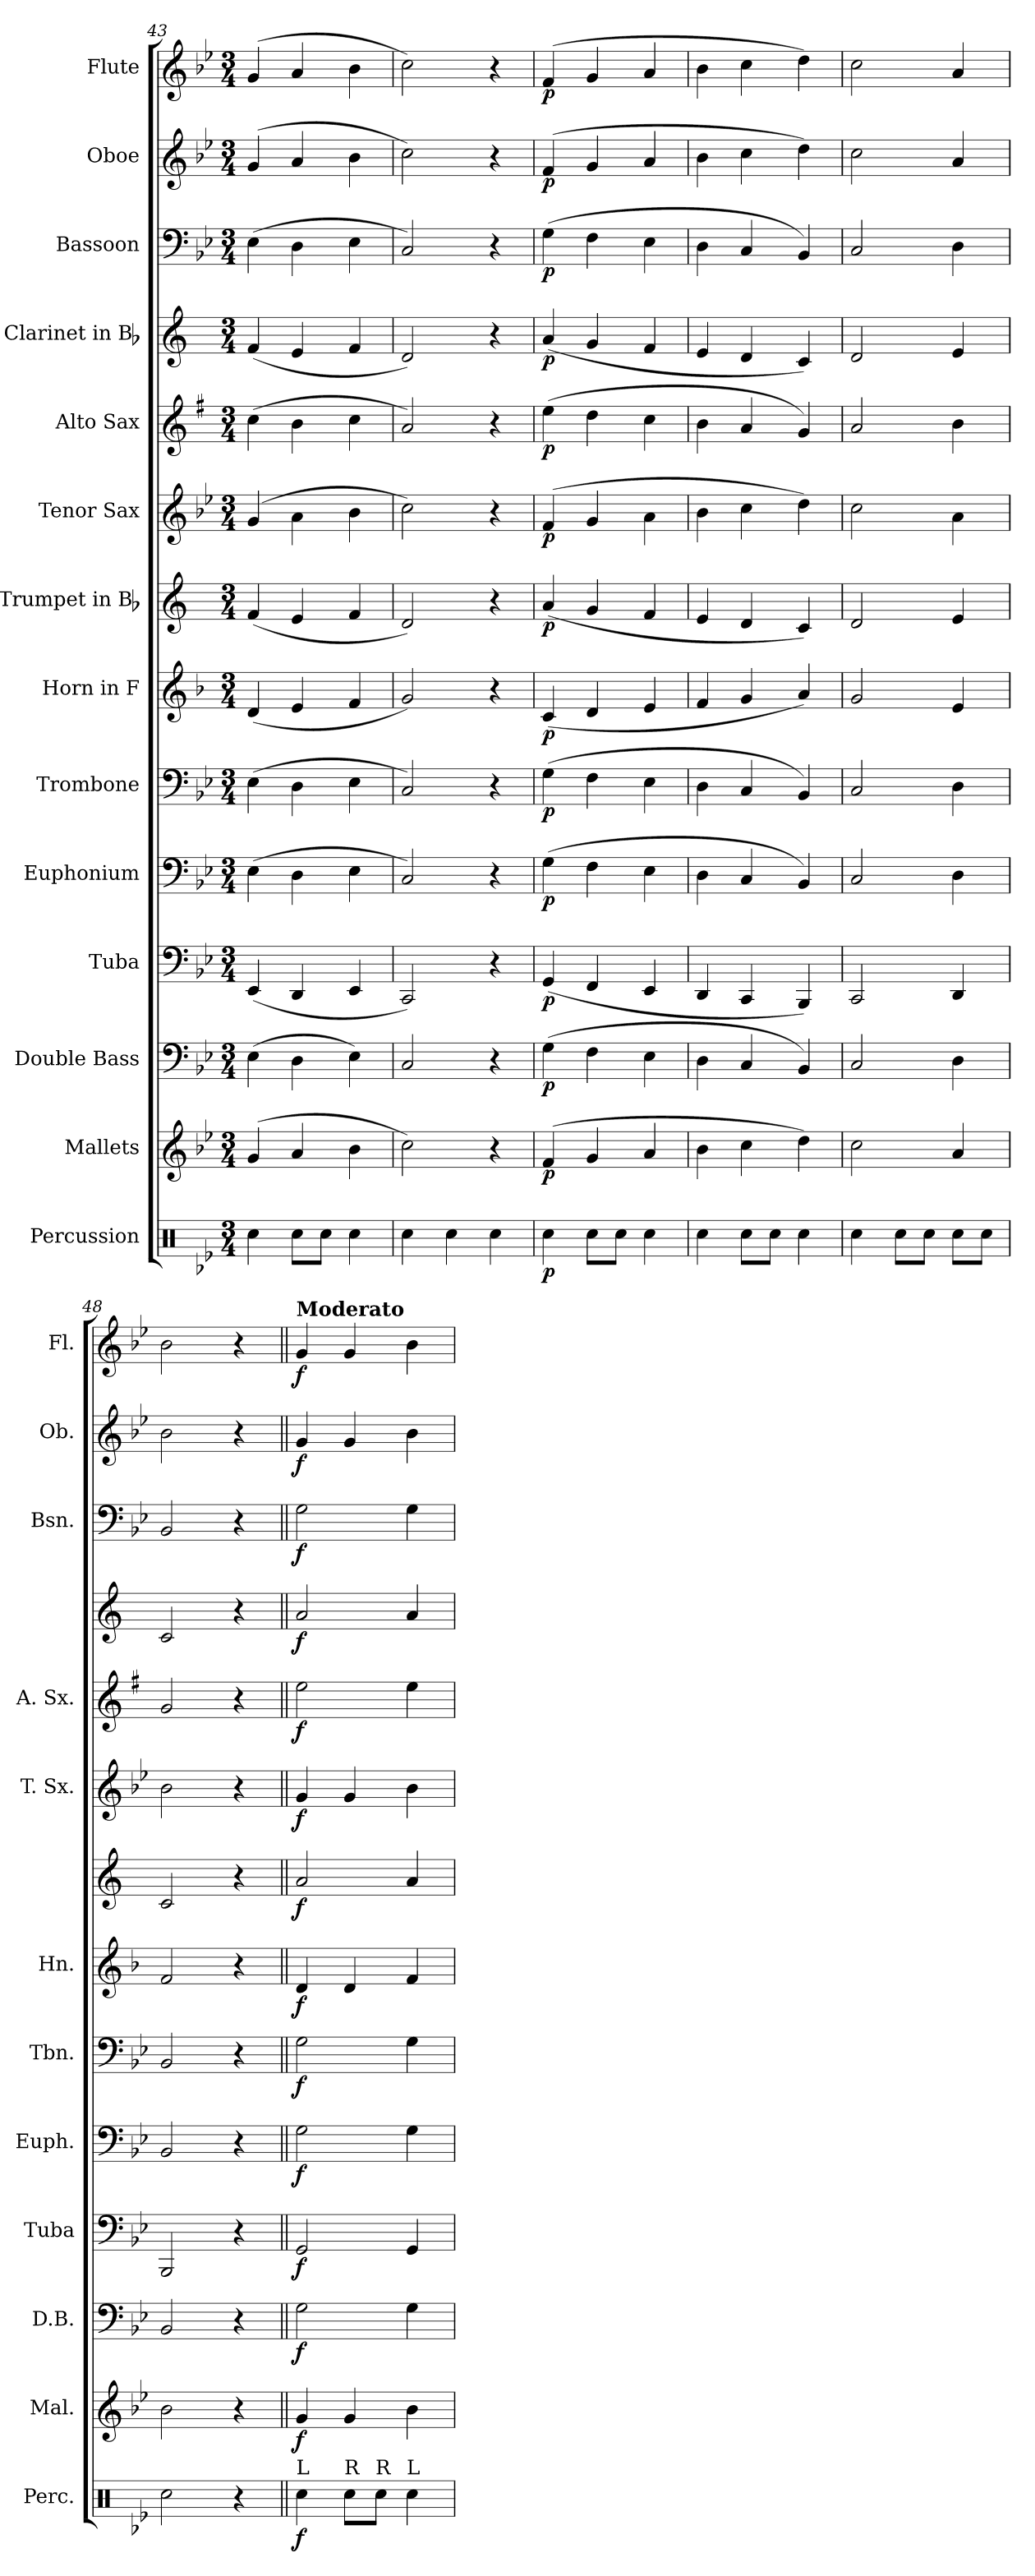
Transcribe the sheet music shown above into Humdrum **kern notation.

**kern	**dynam	**kern	**dynam	**kern	**dynam	**kern	**dynam	**kern	**dynam	**kern	**dynam	**kern	**dynam	**kern	**dynam	**kern	**dynam	**kern	**dynam	**kern	**dynam	**kern	**dynam	**kern	**dynam	**kern	**dynam
*part14	*part14	*part13	*part13	*part12	*part12	*part11	*part11	*part10	*part10	*part9	*part9	*part8	*part8	*part7	*part7	*part6	*part6	*part5	*part5	*part4	*part4	*part3	*part3	*part2	*part2	*part1	*part1
*staff14	*staff14	*staff13	*staff13	*staff12	*staff12	*staff11	*staff11	*staff10	*staff10	*staff9	*staff9	*staff8	*staff8	*staff7	*staff7	*staff6	*staff6	*staff5	*staff5	*staff4	*staff4	*staff3	*staff3	*staff2	*staff2	*staff1	*staff1
*I"Percussion	*	*I"Mallets	*	*I"Double Bass	*	*I"Tuba	*	*I"Euphonium	*	*I"Trombone	*	*I"Horn in F	*	*I"Trumpet in Bb	*	*I"Tenor Sax	*	*I"Alto Sax	*	*I"Clarinet in Bb	*	*I"Bassoon	*	*I"Oboe	*	*I"Flute	*
*I'Perc.	*	*I'Mal.	*	*I'D.B.	*	*I'Tuba	*	*I'Euph.	*	*I'Tbn.	*	*I'Hn.	*	*	*	*I'T. Sx.	*	*I'A. Sx.	*	*	*	*I'Bsn.	*	*I'Ob.	*	*I'Fl.	*
*clefX	*	*clefG2	*	*clefF4	*	*clefF4	*	*clefF4	*	*clefF4	*	*clefG2	*	*clefG2	*	*clefG2	*	*clefG2	*	*clefG2	*	*clefF4	*	*clefG2	*	*clefG2	*
*	*	*	*	*ITrd7c12	*	*	*	*	*	*	*	*ITrd4c7	*	*ITrd1c2	*	*ITrd8c14	*	*ITrd5c9	*	*ITrd1c2	*	*	*	*	*	*	*
*k[b-e-]	*	*k[b-e-]	*	*k[b-e-]	*	*k[b-e-]	*	*k[b-e-]	*	*k[b-e-]	*	*k[b-e-]	*	*k[b-e-]	*	*k[b-e-]	*	*k[b-e-]	*	*k[b-e-]	*	*k[b-e-]	*	*k[b-e-]	*	*k[b-e-]	*
*B-:	*	*B-:	*	*B-:	*	*B-:	*	*B-:	*	*B-:	*	*B-:	*	*B-:	*	*B-:	*	*B-:	*	*B-:	*	*B-:	*	*B-:	*	*B-:	*
*M3/4	*	*M3/4	*	*M3/4	*	*M3/4	*	*M3/4	*	*M3/4	*	*M3/4	*	*M3/4	*	*M3/4	*	*M3/4	*	*M3/4	*	*M3/4	*	*M3/4	*	*M3/4	*
=43	=43	=43	=43	=43	=43	=43	=43	=43	=43	=43	=43	=43	=43	=43	=43	=43	=43	=43	=43	=43	=43	=43	=43	=43	=43	=43	=43
4Rcc\	.	(4g/	.	(>4EE-\	.	(<4EE-/	.	(>4E-\	.	(>4E-\	.	(<4G/	.	(<4e-/	.	(4G/	.	(>4e-\	.	(<4e-/	.	(>4E-\	.	(4g/	.	(4g/	.
8Rcc\L	.	4a/	.	4DD\	.	4DD/	.	4D\	.	4D\	.	4A/	.	4d/	.	4A\	.	4d\	.	4d/	.	4D\	.	4a/	.	4a/	.
8Rcc\J	.	.	.	.	.	.	.	.	.	.	.	.	.	.	.	.	.	.	.	.	.	.	.	.	.	.	.
4Rcc\	.	4b-\	.	4EE-\)	.	4EE-/	.	4E-\	.	4E-\	.	4B-/	.	4e-/	.	4B-\	.	4e-\	.	4e-/	.	4E-\	.	4b-\	.	4b-\	.
=44	=44	=44	=44	=44	=44	=44	=44	=44	=44	=44	=44	=44	=44	=44	=44	=44	=44	=44	=44	=44	=44	=44	=44	=44	=44	=44	=44
4Rcc\	.	2cc\)	.	2CC/	.	2CC/)	.	2C/)	.	2C/)	.	2c/)	.	2c/)	.	2c\)	.	2c/)	.	2c/)	.	2C/)	.	2cc\)	.	2cc\)	.
4Rcc\	.	.	.	.	.	.	.	.	.	.	.	.	.	.	.	.	.	.	.	.	.	.	.	.	.	.	.
4Rcc\	.	4r	.	4r	.	4r	.	4r	.	4r	.	4r	.	4r	.	4r	.	4r	.	4r	.	4r	.	4r	.	4r	.
=45	=45	=45	=45	=45	=45	=45	=45	=45	=45	=45	=45	=45	=45	=45	=45	=45	=45	=45	=45	=45	=45	=45	=45	=45	=45	=45	=45
!	!LO:DY:b	!	!LO:DY:b	!	!LO:DY:b	!	!LO:DY:b	!	!LO:DY:b	!	!LO:DY:b	!	!LO:DY:b	!	!LO:DY:b	!	!LO:DY:b	!	!LO:DY:b	!	!LO:DY:b	!	!LO:DY:b	!	!LO:DY:b	!	!LO:DY:b
4Rcc\	p	(4f/	p	(>4GG\	p	(<4GG/	p	(>4G\	p	(>4G\	p	(<4F/	p	(<4g/	p	(4F/	p	(>4g\	p	(<4g/	p	(>4G\	p	(4f/	p	(4f/	p
8Rcc\L	.	4g/	.	4FF\	.	4FF/	.	4F\	.	4F\	.	4G/	.	4f/	.	4G/	.	4f\	.	4f/	.	4F\	.	4g/	.	4g/	.
8Rcc\J	.	.	.	.	.	.	.	.	.	.	.	.	.	.	.	.	.	.	.	.	.	.	.	.	.	.	.
4Rcc\	.	4a/	.	4EE-\	.	4EE-/	.	4E-\	.	4E-\	.	4A/	.	4e-/	.	4A\	.	4e-\	.	4e-/	.	4E-\	.	4a/	.	4a/	.
=46	=46	=46	=46	=46	=46	=46	=46	=46	=46	=46	=46	=46	=46	=46	=46	=46	=46	=46	=46	=46	=46	=46	=46	=46	=46	=46	=46
4Rcc\	.	4b-\	.	4DD\	.	4DD/	.	4D\	.	4D\	.	4B-/	.	4d/	.	4B-\	.	4d\	.	4d/	.	4D\	.	4b-\	.	4b-\	.
8Rcc\L	.	4cc\	.	4CC/	.	4CC/	.	4C/	.	4C/	.	4c/	.	4c/	.	4c\	.	4c/	.	4c/	.	4C/	.	4cc\	.	4cc\	.
8Rcc\J	.	.	.	.	.	.	.	.	.	.	.	.	.	.	.	.	.	.	.	.	.	.	.	.	.	.	.
4Rcc\	.	4dd\)	.	4BBB-/)	.	4BBB-/)	.	4BB-/)	.	4BB-/)	.	4d/)	.	4B-/)	.	4d\)	.	4B-/)	.	4B-/)	.	4BB-/)	.	4dd\)	.	4dd\)	.
=47	=47	=47	=47	=47	=47	=47	=47	=47	=47	=47	=47	=47	=47	=47	=47	=47	=47	=47	=47	=47	=47	=47	=47	=47	=47	=47	=47
4Rcc\	.	2cc\	.	2CC/	.	2CC/	.	2C/	.	2C/	.	2c/	.	2c/	.	2c\	.	2c/	.	2c/	.	2C/	.	2cc\	.	2cc\	.
8Rcc\L	.	.	.	.	.	.	.	.	.	.	.	.	.	.	.	.	.	.	.	.	.	.	.	.	.	.	.
8Rcc\J	.	.	.	.	.	.	.	.	.	.	.	.	.	.	.	.	.	.	.	.	.	.	.	.	.	.	.
8Rcc\L	.	4a/	.	4DD\	.	4DD/	.	4D\	.	4D\	.	4A/	.	4d/	.	4A\	.	4d\	.	4d/	.	4D\	.	4a/	.	4a/	.
8Rcc\J	.	.	.	.	.	.	.	.	.	.	.	.	.	.	.	.	.	.	.	.	.	.	.	.	.	.	.
=48	=48	=48	=48	=48	=48	=48	=48	=48	=48	=48	=48	=48	=48	=48	=48	=48	=48	=48	=48	=48	=48	=48	=48	=48	=48	=48	=48
2Rcc\	.	2b-\	.	2BBB-/	.	2BBB-/	.	2BB-/	.	2BB-/	.	2B-/	.	2B-/	.	2B-\	.	2B-/	.	2B-/	.	2BB-/	.	2b-\	.	2b-\	.
4r	.	4r	.	4r	.	4r	.	4r	.	4r	.	4r	.	4r	.	4r	.	4r	.	4r	.	4r	.	4r	.	4r	.
!!LO:PB:g=z
=49||	=49||	=49||	=49||	=49||	=49||	=49||	=49||	=49||	=49||	=49||	=49||	=49||	=49||	=49||	=49||	=49||	=49||	=49||	=49||	=49||	=49||	=49||	=49||	=49||	=49||	=49||	=49||
*	*	*	*	*	*	*	*	*	*	*	*	*	*	*	*	*	*	*	*	*	*	*	*	*	*	*MM100	*
!	!	!	!	!	!	!	!	!	!	!	!	!	!	!	!	!	!	!	!	!	!	!	!	!	!	!LO:TX:a:B:t=Moderato	!
!LO:TX:a:t=L	!	!	!	!	!	!	!	!	!	!	!	!	!	!	!	!	!	!	!	!	!	!	!	!	!	!	!
!	!LO:DY:b	!	!LO:DY:b	!	!LO:DY:b	!	!LO:DY:b	!	!LO:DY:b	!	!LO:DY:b	!	!LO:DY:b	!	!LO:DY:b	!	!LO:DY:b	!	!LO:DY:b	!	!LO:DY:b	!	!LO:DY:b	!	!LO:DY:b	!	!LO:DY:b
4Rcc\	f	4g/	f	2GG\	f	2GG/	f	2G\	f	2G\	f	4G/	f	2g/	f	4G/	f	2g\	f	2g/	f	2G\	f	4g/	f	4g/	f
!LO:TX:a:t=R	!	!	!	!	!	!	!	!	!	!	!	!	!	!	!	!	!	!	!	!	!	!	!	!	!	!	!
8Rcc\L	.	4g/	.	.	.	.	.	.	.	.	.	4G/	.	.	.	4G/	.	.	.	.	.	.	.	4g/	.	4g/	.
!LO:TX:a:t=R	!	!	!	!	!	!	!	!	!	!	!	!	!	!	!	!	!	!	!	!	!	!	!	!	!	!	!
8Rcc\J	.	.	.	.	.	.	.	.	.	.	.	.	.	.	.	.	.	.	.	.	.	.	.	.	.	.	.
!LO:TX:a:t=L	!	!	!	!	!	!	!	!	!	!	!	!	!	!	!	!	!	!	!	!	!	!	!	!	!	!	!
4Rcc\	.	4b-\	.	4GG\	.	4GG/	.	4G\	.	4G\	.	4B-/	.	4g/	.	4B-\	.	4g\	.	4g/	.	4G\	.	4b-\	.	4b-\	.
=	=	=	=	=	=	=	=	=	=	=	=	=	=	=	=	=	=	=	=	=	=	=	=	=	=	=	=
*-	*-	*-	*-	*-	*-	*-	*-	*-	*-	*-	*-	*-	*-	*-	*-	*-	*-	*-	*-	*-	*-	*-	*-	*-	*-	*-	*-
